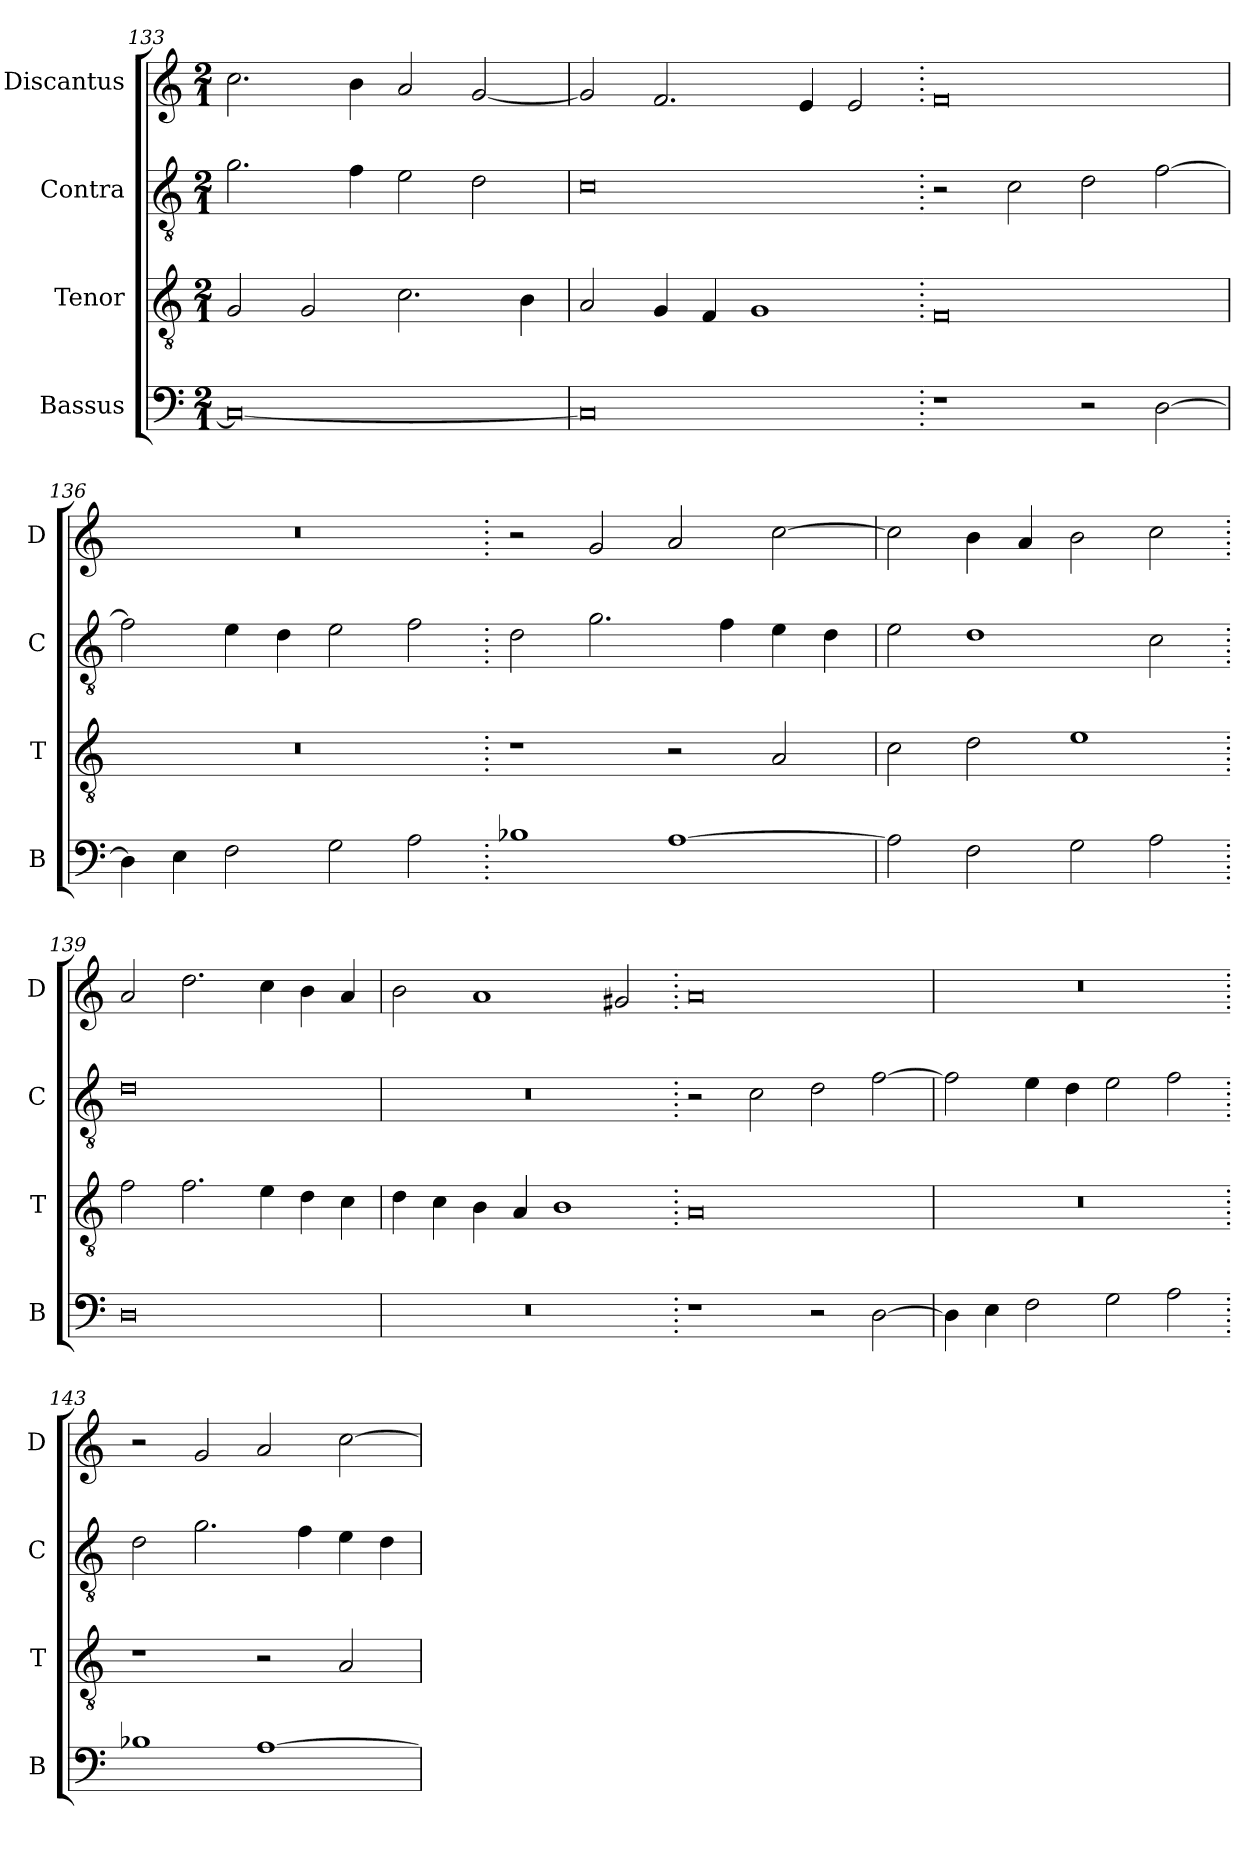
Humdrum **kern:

**kern	**kern	**kern	**kern
*part4	*part3	*part2	*part1
*staff4	*staff3	*staff2	*staff1
*I"Bassus	*I"Tenor	*I"Contra	*I"Discantus
*I'B	*I'T	*I'C	*I'D
*clefF4	*clefGv2	*clefGv2	*clefG2
*k[]	*k[]	*k[]	*k[]
*M2/1	*M2/1	*M2/1	*M2/1
=133	=133	=133	=133
0C_	2G/	2.g\	2.cc\
.	2G/	.	.
.	.	4f\	4b\
.	2.c\	2e\	2a/
.	.	2d\	[2g/
.	4B\	.	.
=134	=134	=134	=134
0C]	2A/	0c	2g/]
.	4G/	.	2.f/
.	4F/	.	.
.	1G	.	.
.	.	.	4e/
.	.	.	2e/
=135.	=135.	=135.	=135.
1r	0F	2r	0f
.	.	2c\	.
2r	.	2d\	.
[2D\	.	[2f\	.
=136	=136	=136	=136
4D\]	0r	2f\]	0r
4E\	.	.	.
2F\	.	4e\	.
.	.	4d\	.
2G\	.	2e\	.
2A\	.	2f\	.
=137.	=137.	=137.	=137.
1B-X	1r	2d\	2r
.	.	2.g\	2g/
[1A	2r	.	2a/
.	.	4f\	.
.	2A/	4e\	[2cc\
.	.	4d\	.
=138	=138	=138	=138
2A\]	2c\	2e\	2cc\]
2F\	2d\	1d	4b\
.	.	.	4a/
2G\	1e	.	2b\
2A\	.	2c\	2cc\
=139.	=139.	=139.	=139.
0D	2f\	0d	2a/
.	2.f\	.	2.dd\
.	4e\	.	4cc\
.	4d\	.	4b\
.	4c\	.	4a/
=140	=140	=140	=140
0r	4d\	0r	2b\
.	4c\	.	.
.	4B\	.	1a
.	4A/	.	.
.	1B	.	.
.	.	.	2g#X/
=141.	=141.	=141.	=141.
1r	0A	2r	0a
.	.	2c\	.
2r	.	2d\	.
[2D\	.	[2f\	.
=142	=142	=142	=142
4D\]	0r	2f\]	0r
4E\	.	.	.
2F\	.	4e\	.
.	.	4d\	.
2G\	.	2e\	.
2A\	.	2f\	.
=143.	=143.	=143.	=143.
1B-X	1r	2d\	2r
.	.	2.g\	2g/
[1A	2r	.	2a/
.	.	4f\	.
.	2A/	4e\	[2cc\
.	.	4d\	.
=	=	=	=
*-	*-	*-	*-
